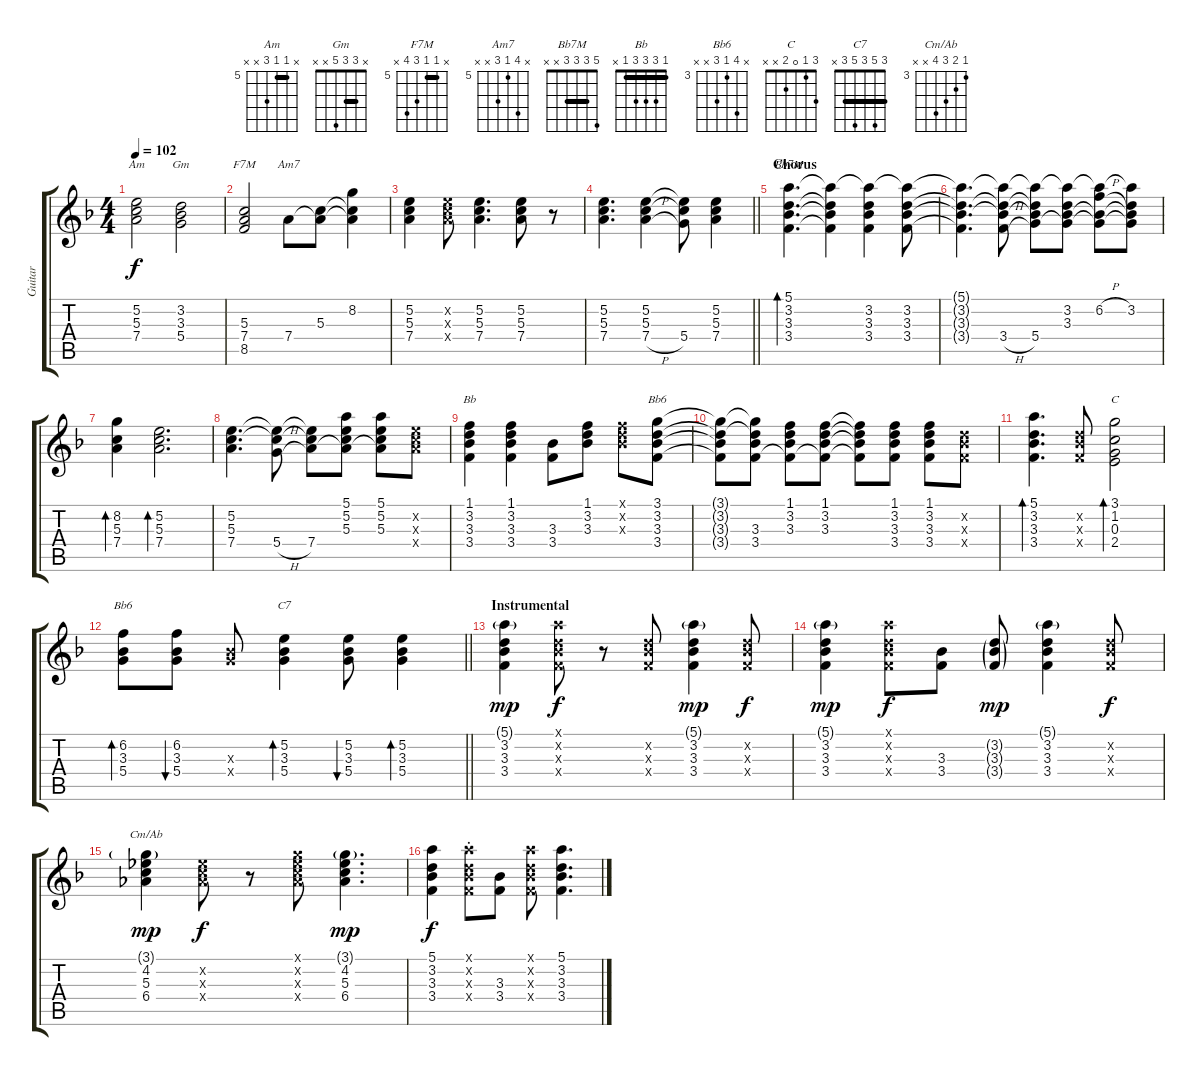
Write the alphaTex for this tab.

\track ("Guitar" "Guitar") {instrument electricguitarjazz}
\staff {score tabs}
\tuning (E4 B3 G3 D3 A2 E2) {hide}
\chord ("Am" x 5 5 7 x x) {firstfret 5 barre 5}
\chord ("Gm" x 3 3 5 x x) {barre 3}
\chord ("F7M" x 5 5 7 8 x) {firstfret 5 barre 5}
\chord ("Am7" x 8 5 7 x x) {firstfret 5}
\chord ("Bb7M" 5 3 3 3 x x) {barre 3}
\chord ("Bb" 1 3 3 3 1 x) {barre 1}
\chord ("Bb6" 3 3 3 3 x x) {barre 3}
\chord ("C" 3 1 0 2 x x)
\chord ("Bb6" x 6 3 5 x x) {firstfret 3}
\chord ("C7" 3 5 3 5 3 x) {barre 3}
\chord ("Cm/Ab" 3 4 5 6 x x) {firstfret 3}
\ts (4 4)
\tempo 102
\clef g2
\ks f
(5.2 5.3 7.4).2{ch "Am" dy f} (3.2 3.3 5.4).2{ch "Gm"} |
(5.3 7.4 8.5).2{ch "F7M"} 7.4.8{ch "Am7"} (5.3 7.4{t}).8 (8.2 5.3{t} 7.4{t}).4 |
(5.2 5.3 7.4).4 (5.2{x} 5.3{x} 7.4{x}).8 (5.2 5.3 7.4).4{d} (5.2 5.3 7.4).8 r.8 |
\barLineRight lightlight
(5.2 5.3 7.4).4{d} (5.2 5.3 7.4{h}).4 (5.2{t} 5.3{t} 5.4).8 (5.2 5.3 7.4).4 |
\section ("" "Chorus")
(5.1 3.2 3.3 3.4).4{d bd 60 ch "Bb7M"} (5.1{t} 3.2{t} 3.3{t} 3.4{t}).4 (5.1{t} 3.2 3.3 3.4).4 (5.1{t} 3.2 3.3 3.4).8 |
(5.1{t} 3.2{t} 3.3{t} 3.4{t}).4{d} (5.1{t} 3.2{t} 3.3{t} 3.4{h}).8 (5.1{t} 3.2{t} 3.3{t} 5.4).8 (5.1{t} 3.2 3.3 5.4{t}).8 (5.1{t} 6.2{h} 3.3{t} 5.4{t}).8 (5.1{t} 3.2 3.3{t} 5.4{t}).8 |
(8.2 5.3 7.4).4{bd 60} (5.2 5.3 7.4).2{d bd 60} |
(5.2 5.3 7.4).4{d} (5.2{t} 5.3{t} 5.4{h}).8 (5.2{t} 5.3{t} 7.4).8 (5.1 5.2 5.3 7.4{t}).8 (5.1 5.2 5.3 7.4{t}).8 (5.2{x} 5.3{x} 7.4{x}).8 |
(1.1 3.2 3.3 3.4).4{ch "Bb"} (1.1 3.2 3.3 3.4).4 (3.3 3.4).8 (1.1 3.2 3.3).8 (1.1{x} 3.2{x} 3.3{x}).8 (3.1 3.2 3.3 3.4).8{ch "Bb6"} |
(3.1{t} 3.2{t} 3.3{t} 3.4{t}).8 (3.1{t} 3.2{t} 3.3 3.4).8 (1.1 3.2 3.3 3.4{t}).8 (1.1 3.2 3.3 3.4{t}).8 (1.1{t} 3.2{t} 3.3{t} 3.4{t}).8 (1.1 3.2 3.3 3.4).8 (1.1 3.2 3.3 3.4).8 (3.2{x} 3.3{x} 3.4{x}).8 |
(5.1 3.2 3.3 3.4).4{d bd 60} (3.2{x} 3.3{x} 3.4{x}).8 (3.1 1.2 0.3 2.4).2{bd 60 ch "C"} |
\barLineRight lightlight
(6.2 3.3 5.4).8{bd 60 ch "Bb6"} (6.2 3.3 5.4).8{bu 60} (3.3{x} 5.4{x}).8 (5.2 3.3 5.4).4{bd 60 ch "C7"} (5.2 3.3 5.4).8{bu 60} (5.2 3.3 5.4).4{bd 60} |
\section ("" "Instrumental")
(5.1{g} 3.2 3.3 3.4).4{dy mp} (5.1{x} 3.2{x} 3.3{x} 3.4{x}).8{dy f} r.8 (3.2{x} 3.3{x} 3.4{x}).8 (5.1{g} 3.2 3.3 3.4).4{dy mp} (3.2{x} 3.3{x} 3.4{x}).8{dy f} |
(5.1{g} 3.2 3.3 3.4).4{dy mp} (5.1{x} 3.2{x} 3.3{x} 3.4{x}).8{dy f} (3.3 3.4).8 (3.2{g} 3.3{g} 3.4{g}).8{dy mp} (5.1{g} 3.2 3.3 3.4).4 (3.2{x} 3.3{x} 3.4{x}).8{dy f} |
(3.1{g} 4.2 5.3 6.4).4{ch "Cm/Ab" dy mp} (4.2{x} 5.3{x} 6.4{x}).8{dy f} r.8 (3.1{x} 4.2{x} 5.3{x} 6.4{x}).8 (3.1{g} 4.2 5.3 6.4).4{d dy mp} |
(5.1 3.2 3.3 3.4).4{dy f} (5.1{x} 3.2{st x} 3.3{st x} 3.4{st x}).8 (3.3 3.4).8 (5.1{x} 3.2{x} 3.3{x} 3.4{x}).8 (5.1 3.2 3.3 3.4).4{d}
